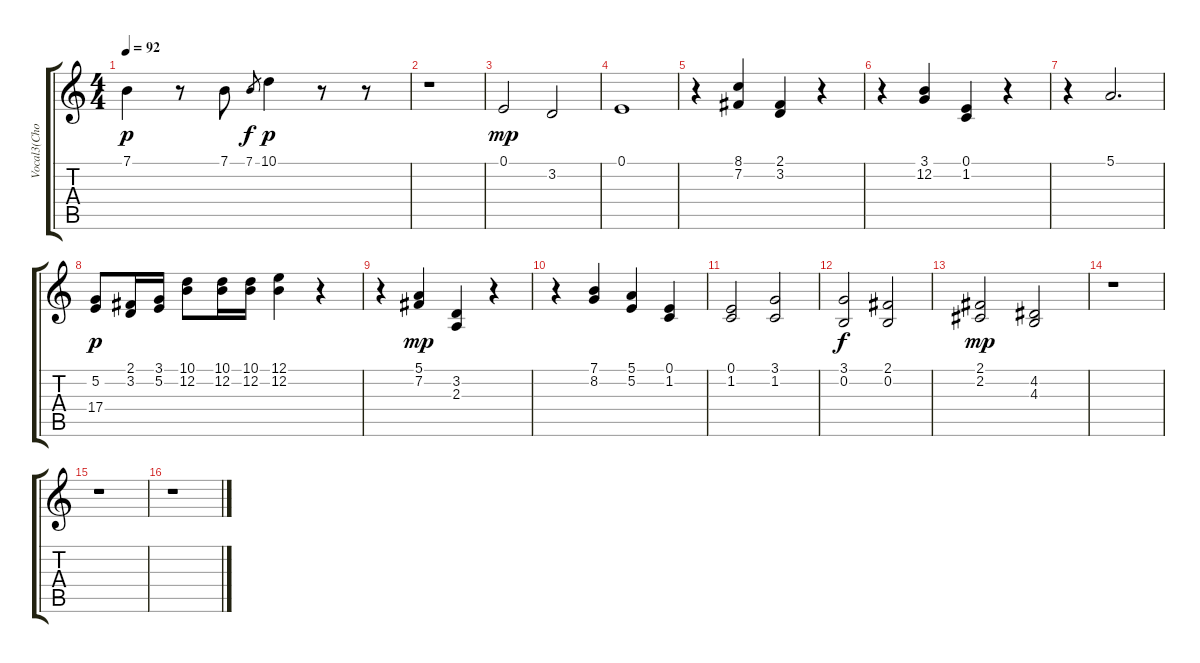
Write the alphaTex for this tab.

\track ("Vocal3(Chorus)" "Vocal3(Cho") {instrument choiraahs}
\staff {score tabs}
\tuning (E4 B3 G3 D3 A2 E2) {hide}
\ts (4 4)
\tempo 92
\clef g2
\ks c
7.1.4{dy p} r.8 7.1.8 7.1.8{gr dy f} 10.1.4{dy p} r.8 r.8 |
r.1 |
0.1.2{dy mp} 3.2.2 |
0.1.1 |
r.4 (8.1 7.2).4 (2.1 3.2).4 r.4 |
r.4 (3.1 12.2).4 (0.1 1.2).4 r.4 |
r.4 5.1.2{d} |
(5.2 17.4).8{dy p} (2.1 3.2).16 (3.1 5.2).16 (10.1 12.2).8 (10.1 12.2).16 (10.1 12.2).16 (12.1 12.2).4 r.4 |
r.4 (5.1 7.2).4{dy mp} (3.2 2.3).4 r.4 |
r.4 (7.1 8.2).4 (5.1 5.2).4 (0.1 1.2).4 |
(0.1 1.2).2 (3.1 1.2).2 |
(3.1 0.2).2{dy f} (2.1 0.2).2 |
(2.1 2.2).2{dy mp} (4.2 4.3).2 |
r.1 |
r.1 |
r.1
